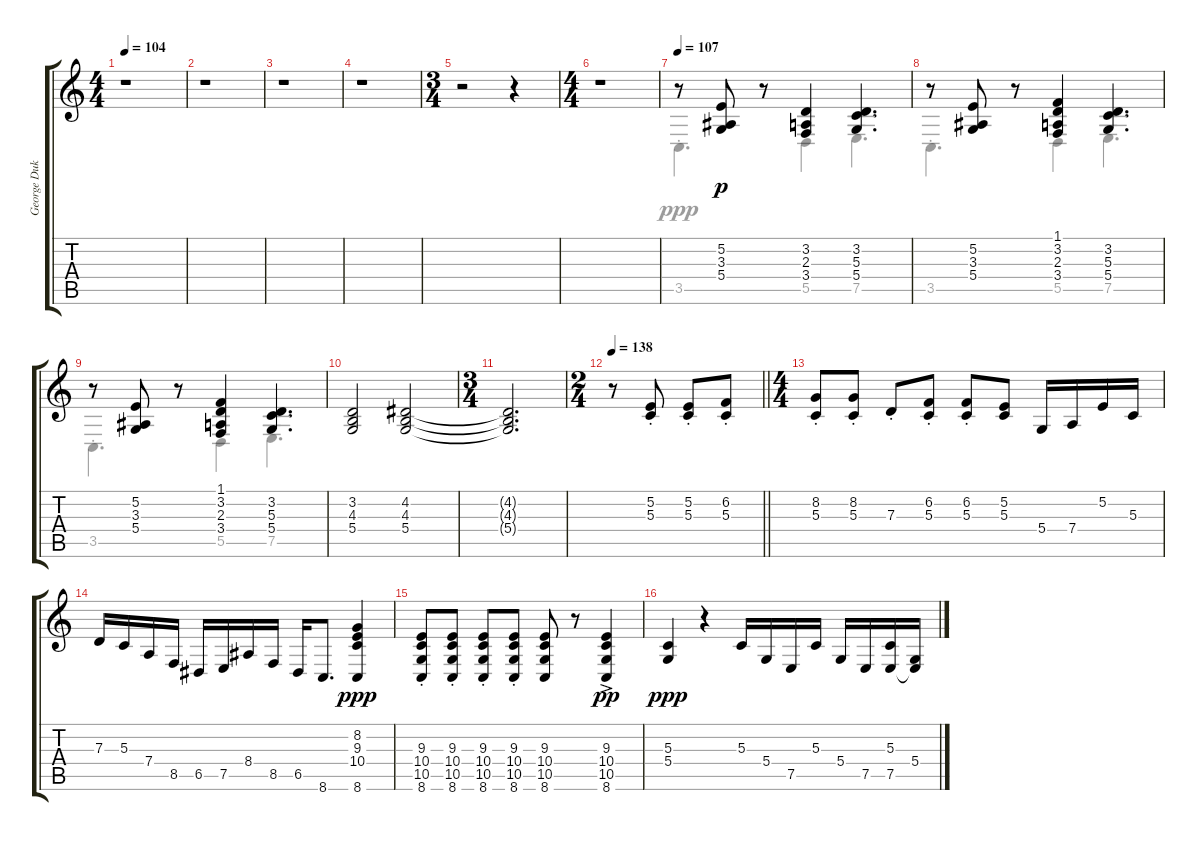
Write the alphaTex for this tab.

\track ("George Duke - Synthesizer 2" "George Duk") {instrument synthbrass2}
\staff {score tabs}
\tuning (E4 B3 G3 D3 A2 E2) {hide}
\voice
\ts (4 4)
\tempo 104
\clef g2
\ks c
r.1{dy p instrument synthbrass2} |
r.1 |
r.1 |
r.1 |
\ts (3 4)
r.2 r.4 |
\ts (4 4)
r.1 |
\tempo 107
r.8 (5.2 3.3 5.4).8 r.8 (3.2 2.3 3.4).4 (3.2 5.3 5.4).4{d} |
r.8 (5.2 3.3 5.4).8 r.8 (1.1 3.2 2.3 3.4).4 (3.2 5.3 5.4).4{d} |
r.8 (5.2 3.3 5.4).8 r.8 (1.1 3.2 2.3 3.4).4 (3.2 5.3 5.4).4{d} |
(3.2 4.3 5.4).2 (4.2 4.3 5.4).2 |
\ts (3 4)
(4.2{t} 4.3{t} 5.4{t}).2{d} |
\ts (2 4)
\tempo 138
\barLineRight lightlight
r.8 (5.2{st} 5.3{st}).8 (5.2{st} 5.3{st}).8 (6.2{st} 5.3{st}).8 |
\ts (4 4)
(8.2{st} 5.3{st}).8 (8.2{st} 5.3{st}).8 7.3{st}.8 (6.2{st} 5.3{st}).8 (6.2{st} 5.3{st}).8 (5.2 5.3).8 5.4.16 7.4.16 5.2.16 5.3.16 |
7.3.16 5.3.16 7.4.16 8.5.16 6.5.16 7.5.16 8.4.16 8.5.16 6.5.16 8.6.8{d} (8.2 9.3 10.4 8.6).4{dy ppp} |
(9.3{st} 10.4{st} 10.5{st} 8.6{st}).8 (9.3{st} 10.4{st} 10.5{st} 8.6{st}).8 (9.3{st} 10.4{st} 10.5{st} 8.6{st}).8 (9.3{st} 10.4{st} 10.5{st} 8.6{st}).8 (9.3 10.4 10.5 8.6).8 r.8 (9.3{ac} 10.4{ac} 10.5{ac} 8.6{ac}).4{dy pp} |
(5.3 5.4).4{dy ppp} r.4 5.3.16 5.4.16 7.5.16 5.3.16 5.4.16 7.5.16 (5.3 7.5).16 (5.4 7.5{t}).16
\voice
\clef g2
\ottava regular
\simile none
\ks c
|
|
|
|
|
|
3.5{st}.4{d} 5.5.4 7.5.4{d} |
3.5{st}.4{d} 5.5.4 7.5.4{d} |
3.5{st}.4{d} 5.5.4 7.5.4{d} |
|
|
\barLineRight lightlight
|
|
|
|
